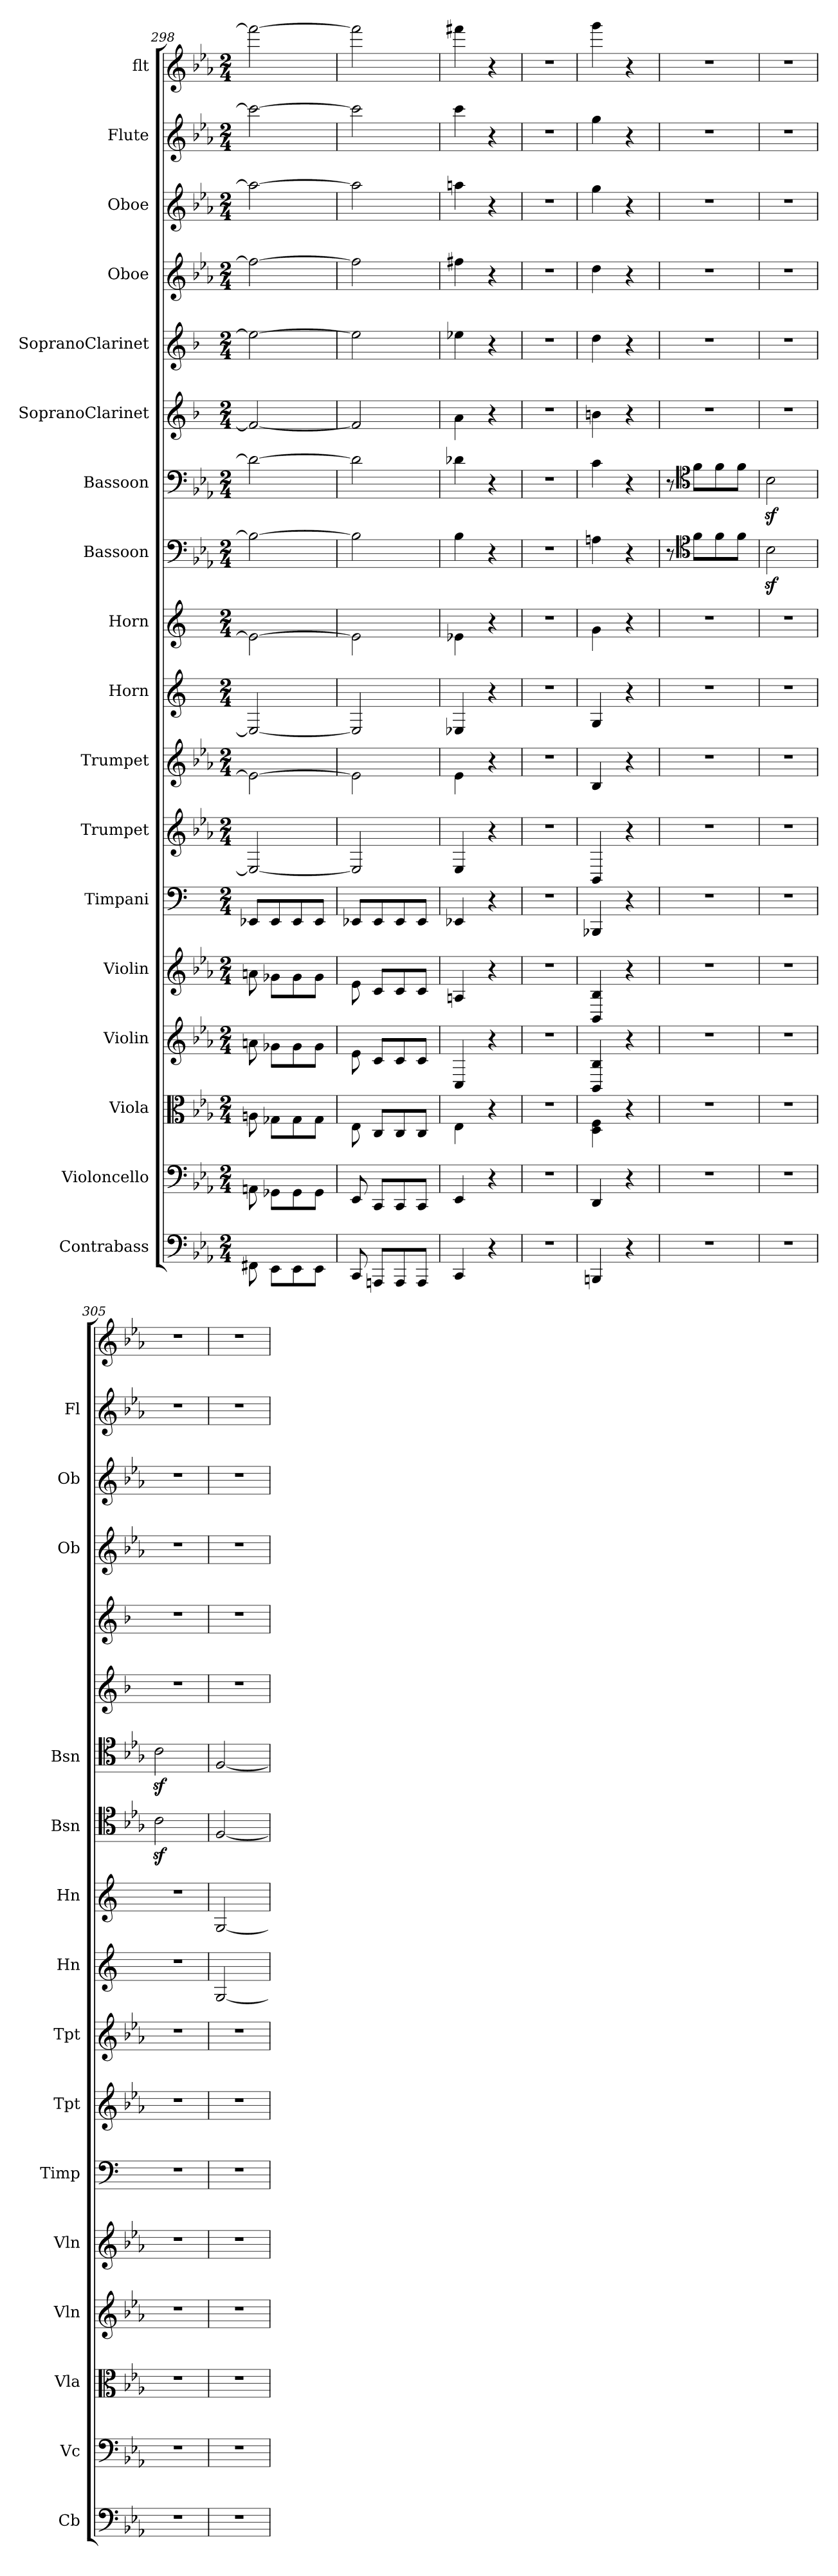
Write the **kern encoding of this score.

**kern	**kern	**kern	**kern	**kern	**kern	**kern	**kern	**kern	**kern	**kern	**kern	**kern	**kern	**kern	**kern	**kern	**kern
*part18	*part17	*part16	*part15	*part14	*part13	*part12	*part11	*part10	*part9	*part8	*part7	*part6	*part5	*part4	*part3	*part2	*part1
*staff18	*staff17	*staff16	*staff15	*staff14	*staff13	*staff12	*staff11	*staff10	*staff9	*staff8	*staff7	*staff6	*staff5	*staff4	*staff3	*staff2	*staff1
*I"Contrabass	*I"Violoncello	*I"Viola	*I"Violin	*I"Violin	*I"Timpani	*I"Trumpet	*I"Trumpet	*I"Horn	*I"Horn	*I"Bassoon	*I"Bassoon	*I"SopranoClarinet	*I"SopranoClarinet	*I"Oboe	*I"Oboe	*I"Flute	*I"flt
*I'Cb	*I'Vc	*I'Vla	*I'Vln	*I'Vln	*I'Timp	*I'Tpt	*I'Tpt	*I'Hn	*I'Hn	*I'Bsn	*I'Bsn	*	*	*I'Ob	*I'Ob	*I'Fl	*
*clefF4	*clefF4	*clefC3	*clefG2	*clefG2	*clefF4	*clefG2	*clefG2	*clefG2	*clefG2	*clefF4	*clefF4	*clefG2	*clefG2	*clefG2	*clefG2	*clefG2	*clefG2
*k[b-e-a-]	*k[b-e-a-]	*k[b-e-a-]	*k[b-e-a-]	*k[b-e-a-]	*k[]	*k[b-e-a-]	*k[b-e-a-]	*k[]	*k[]	*k[b-e-a-]	*k[b-e-a-]	*k[b-]	*k[b-]	*k[b-e-a-]	*k[b-e-a-]	*k[b-e-a-]	*k[b-e-a-]
*c:	*c:	*c:	*c:	*c:	*	*c:	*c:	*	*	*c:	*c:	*	*	*c:	*c:	*c:	*c:
*M2/4	*M2/4	*M2/4	*M2/4	*M2/4	*M2/4	*M2/4	*M2/4	*M2/4	*M2/4	*M2/4	*M2/4	*M2/4	*M2/4	*M2/4	*M2/4	*M2/4	*M2/4
=298	=298	=298	=298	=298	=298	=298	=298	=298	=298	=298	=298	=298	=298	=298	=298	=298	=298
8FF#X\	8AAn\	8An\	8an\	8an\	8EE-X/L	2E-/_	2e-\_	2E-/_	2e-\_	2B-\_	2d-\_	2f#/_	2ee-\_	2ff#\_	2aa\_	2ccc\_	2fff#\_
8EE-\L	8GG-X\L	8G-X\L	8g-X\L	8g-X\L	8EE-/	.	.	.	.	.	.	.	.	.	.	.	.
8EE-\	8GG-\	8G-\	8g-\	8g-\	8EE-/	.	.	.	.	.	.	.	.	.	.	.	.
8EE-\J	8GG-\J	8G-\J	8g-\J	8g-\J	8EE-/J	.	.	.	.	.	.	.	.	.	.	.	.
=299	=299	=299	=299	=299	=299	=299	=299	=299	=299	=299	=299	=299	=299	=299	=299	=299	=299
8CC/	8EE-/	8E-\	8e-\	8e-\	8EE-X/L	2E-/]	2e-\]	2E-/]	2e-\]	2B-\]	2d-\]	2f#/]	2ee-\]	2ff#\]	2aa\]	2ccc\]	2fff#\]
8AAAn/L	8CC/L	8C/L	8c/L	8c/L	8EE-/	.	.	.	.	.	.	.	.	.	.	.	.
8AAA/	8CC/	8C/	8c/	8c/	8EE-/	.	.	.	.	.	.	.	.	.	.	.	.
8AAA/J	8CC/J	8C/J	8c/J	8c/J	8EE-/J	.	.	.	.	.	.	.	.	.	.	.	.
=300	=300	=300	=300	=300	=300	=300	=300	=300	=300	=300	=300	=300	=300	=300	=300	=300	=300
4CC/	4EE-/	4E-\	4C/	4An/	4EE-X/	4E-/	4e-\	4E-X/	4e-X\	4B-\	4d-X\	4a\	4ee-X\	4ff#X\	4aan\	4ccc\	4fff#X\
4r	4r	4r	4r	4r	4r	4r	4r	4r	4r	4r	4r	4r	4r	4r	4r	4r	4r
=301	=301	=301	=301	=301	=301	=301	=301	=301	=301	=301	=301	=301	=301	=301	=301	=301	=301
2r	2r	2r	2r	2r	2r	2r	2r	2r	2r	2r	2r	2r	2r	2r	2r	2r	2r
=302	=302	=302	=302	=302	=302	=302	=302	=302	=302	=302	=302	=302	=302	=302	=302	=302	=302
4BBBn/	4DD/	4D\ 4F\	4BB-/ 4B-/	4BB-/ 4B-/	4BBB-X/	4BB-/	4B-/	4G/	4g\	4An\	4c\	4bn\	4dd\	4dd\	4gg\	4gg\	4ggg\
4r	4r	4r	4r	4r	4r	4r	4r	4r	4r	4r	4r	4r	4r	4r	4r	4r	4r
=303	=303	=303	=303	=303	=303	=303	=303	=303	=303	=303	=303	=303	=303	=303	=303	=303	=303
2r	2r	2r	2r	2r	2r	2r	2r	2r	2r	8r	8r	2r	2r	2r	2r	2r	2r
*	*	*	*	*	*	*	*	*	*	*clefC4	*clefC4	*	*	*	*	*	*
.	.	.	.	.	.	.	.	.	.	8f\L	8f\L	.	.	.	.	.	.
.	.	.	.	.	.	.	.	.	.	8f\	8f\	.	.	.	.	.	.
.	.	.	.	.	.	.	.	.	.	8f\J	8f\J	.	.	.	.	.	.
=304	=304	=304	=304	=304	=304	=304	=304	=304	=304	=304	=304	=304	=304	=304	=304	=304	=304
2r	2r	2r	2r	2r	2r	2r	2r	2r	2r	2B-z\	2B-z\	2r	2r	2r	2r	2r	2r
=305	=305	=305	=305	=305	=305	=305	=305	=305	=305	=305	=305	=305	=305	=305	=305	=305	=305
2r	2r	2r	2r	2r	2r	2r	2r	2r	2r	2cz\	2cz\	2r	2r	2r	2r	2r	2r
=306	=306	=306	=306	=306	=306	=306	=306	=306	=306	=306	=306	=306	=306	=306	=306	=306	=306
2r	2r	2r	2r	2r	2r	2r	2r	[2G/	[2G/	[2F/	[2F/	2r	2r	2r	2r	2r	2r
=	=	=	=	=	=	=	=	=	=	=	=	=	=	=	=	=	=
*-	*-	*-	*-	*-	*-	*-	*-	*-	*-	*-	*-	*-	*-	*-	*-	*-	*-
